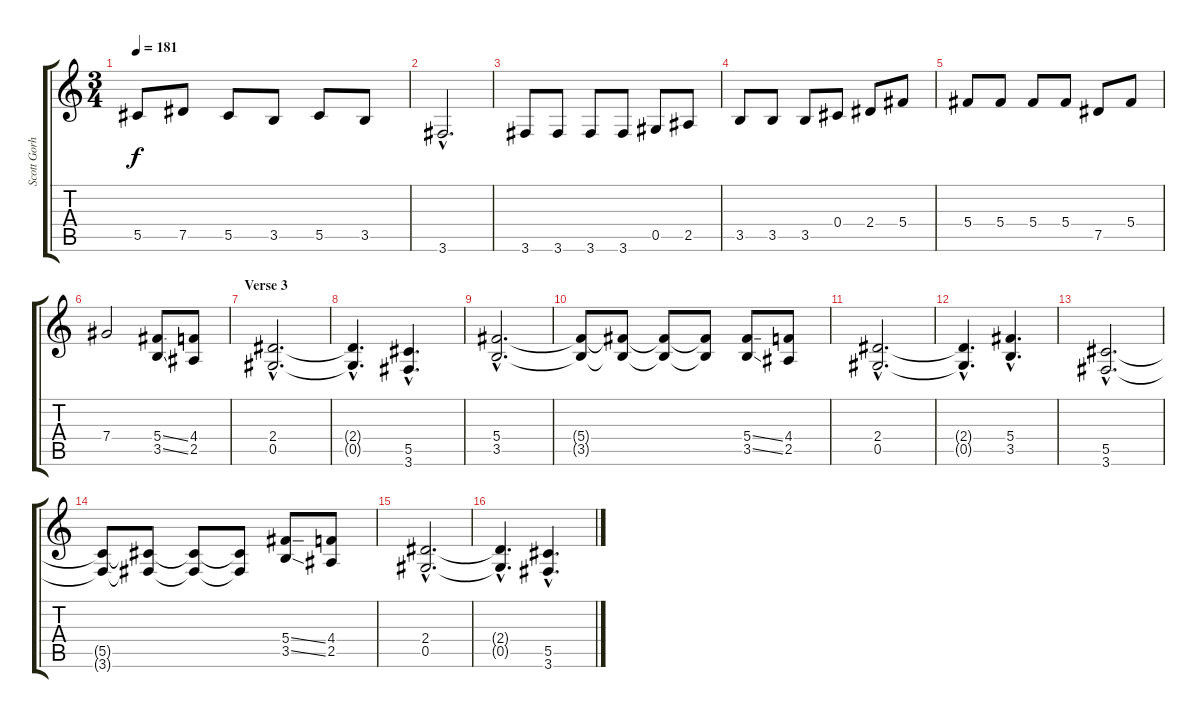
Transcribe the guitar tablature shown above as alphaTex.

\track ("Scott Gorham" "Scott Gorh") {instrument distortionguitar}
\staff {score tabs}
\tuning (Eb4 Bb3 Gb3 Db3 Ab2 Eb2) {hide}
\ts (3 4)
\tempo 181
\clef g2
\ks c
5.5.8{dy f} 7.5.8 5.5.8 3.5.8 5.5.8 3.5.8 |
3.6{hac}.2{d} |
3.6.8 3.6.8 3.6.8 3.6.8 0.5.8 2.5.8 |
3.5.8 3.5.8 3.5.8 0.4.8 2.4.8 5.4.8 |
5.4.8 5.4.8 5.4.8 5.4.8 7.5.8 5.4.8 |
7.4.2 (5.4{ss} 3.5{ss}).8 (4.4 2.5).8 |
\section ("" "Verse 3")
(2.4{hac} 0.5{hac}).2{d volume 16} |
(2.4{hac t} 0.5{hac t}).4{d} (5.5{hac} 3.6{hac}).4{d} |
(5.4{hac} 3.5{hac}).2{d} |
(5.4{t} 3.5{t}).8 (5.4{t} 3.5{t}).8 (5.4{t} 3.5{t}).8 (5.4{t} 3.5{t}).8 (5.4{ss} 3.5{ss}).8 (4.4 2.5).8 |
(2.4{hac} 0.5{hac}).2{d} |
(2.4{hac t} 0.5{hac t}).4{d} (5.4{hac} 3.5{hac}).4{d} |
(5.5{hac} 3.6{hac}).2{d} |
(5.5{t} 3.6{t}).8 (5.5{t} 3.6{t}).8 (5.5{t} 3.6{t}).8 (5.5{t} 3.6{t}).8 (5.4{ss} 3.5{ss}).8 (4.4 2.5).8 |
(2.4{hac} 0.5{hac}).2{d} |
(2.4{hac t} 0.5{hac t}).4{d} (5.5{hac} 3.6{hac}).4{d}
